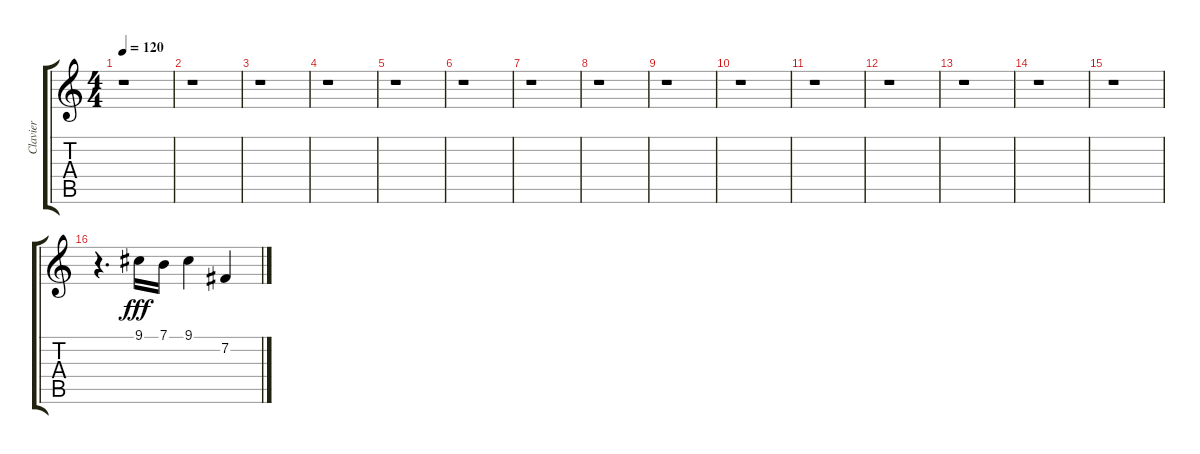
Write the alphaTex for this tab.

\track ("Clavier" "Clavier") {instrument trumpet}
\staff {score tabs}
\tuning (E4 B3 G3 D3 A2 E2) {hide}
\ts (4 4)
\tempo 120
\clef g2
\ks c
r.1{dy f} |
r.1 |
r.1 |
r.1 |
r.1 |
r.1 |
r.1 |
r.1 |
r.1 |
r.1 |
r.1 |
r.1 |
r.1 |
r.1 |
r.1 |
r.4{d} 9.1.16{dy fff} 7.1.16 9.1.4 7.2.4
